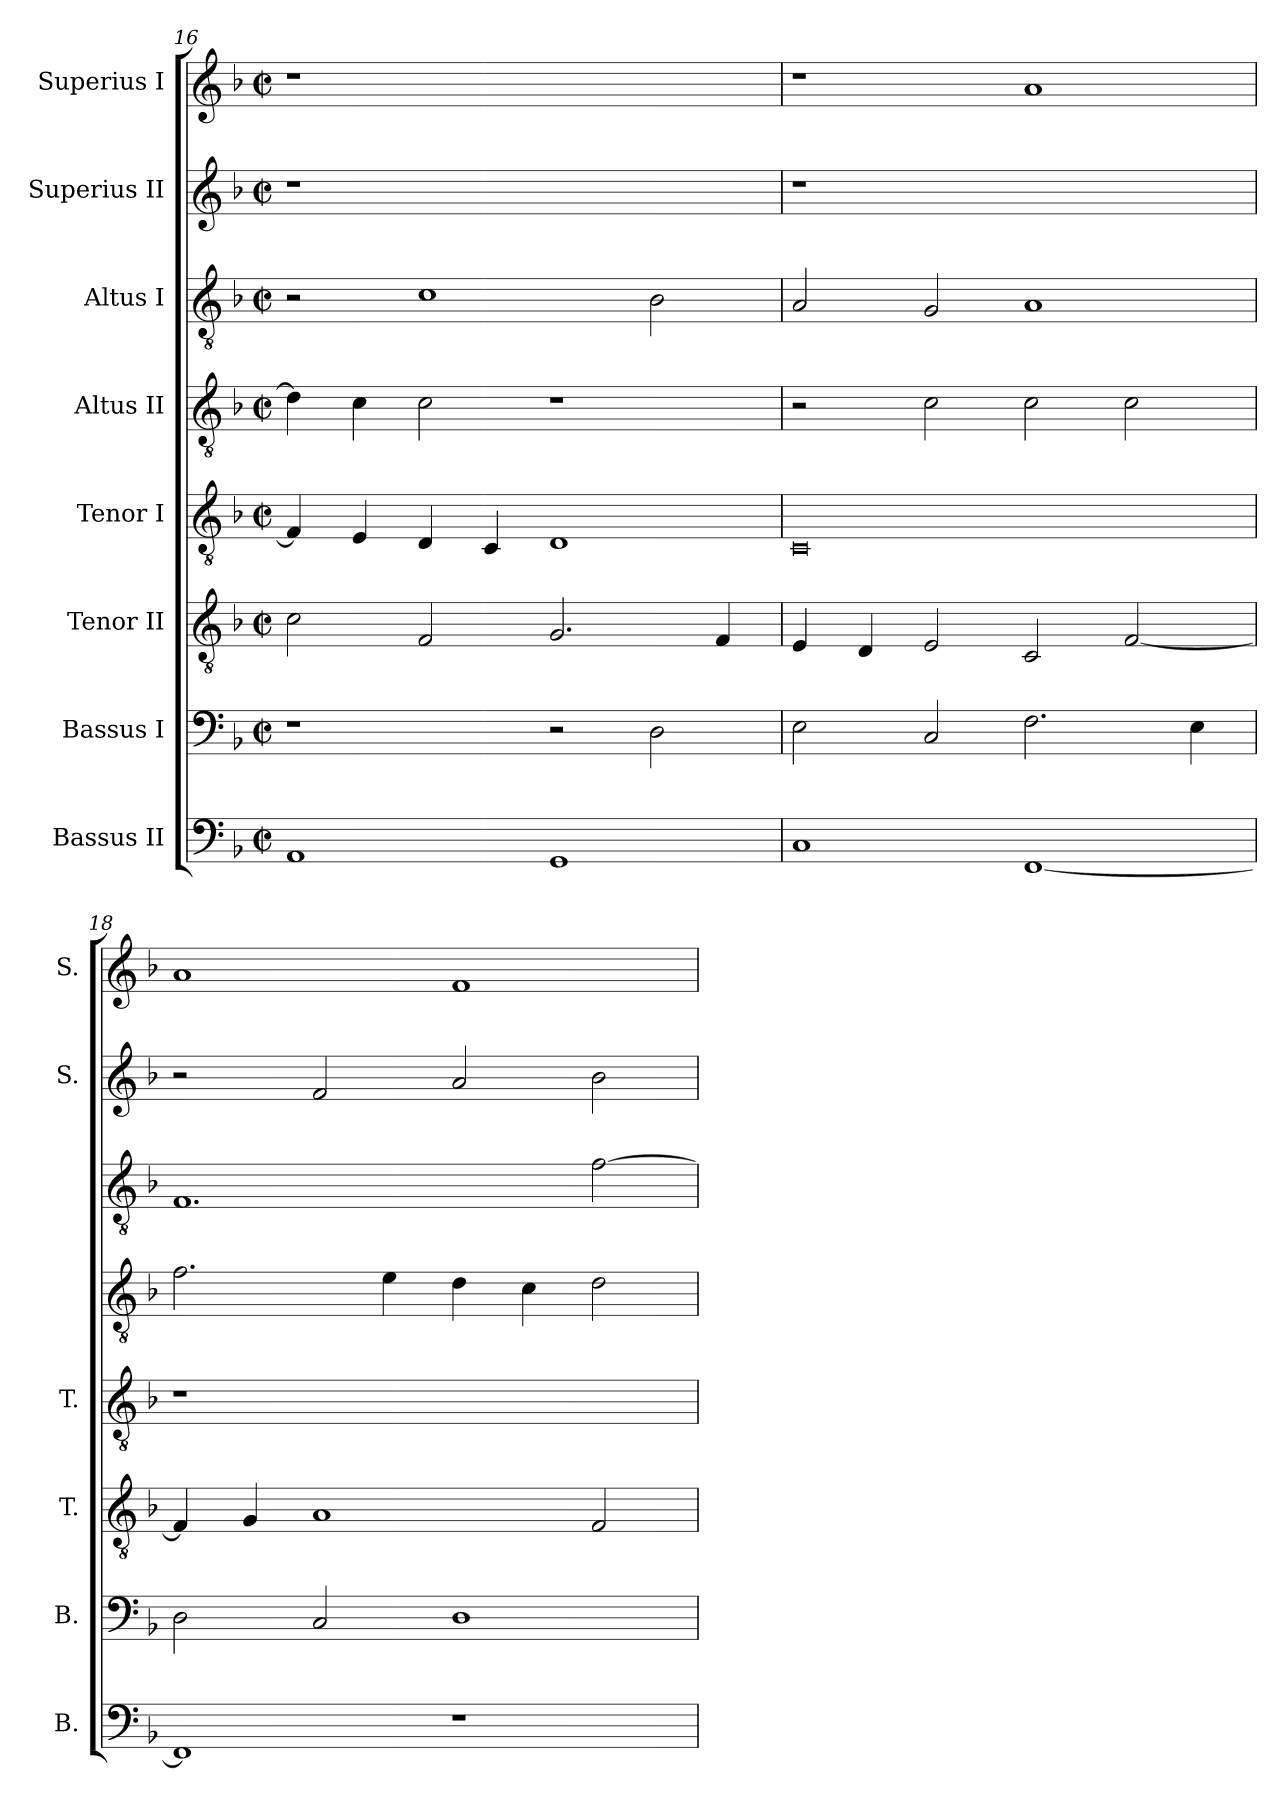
**kern	**kern	**kern	**kern	**kern	**kern	**kern	**kern
*part8	*part7	*part6	*part5	*part4	*part3	*part2	*part1
*staff8	*staff7	*staff6	*staff5	*staff4	*staff3	*staff2	*staff1
*I"Bassus II	*I"Bassus I	*I"Tenor II	*I"Tenor I	*I"Altus II	*I"Altus I	*I"Superius II	*I"Superius I
*I'B.	*I'B.	*I'T.	*I'T.	*	*	*I'S.	*I'S.
*clefF4	*clefF4	*clefGv2	*clefGv2	*clefGv2	*clefGv2	*clefG2	*clefG2
*	*	*ITrd7c12	*ITrd7c12	*ITrd7c12	*ITrd7c12	*	*
*k[b-]	*k[b-]	*k[b-]	*k[b-]	*k[b-]	*k[b-]	*k[b-]	*k[b-]
*F:	*F:	*F:	*F:	*F:	*F:	*F:	*F:
*M2/2	*M2/2	*M2/2	*M2/2	*M2/2	*M2/2	*M2/2	*M2/2
*met(c|)	*met(c|)	*met(c|)	*met(c|)	*met(c|)	*met(c|)	*met(c|)	*met(c|)
=16	=16	=16	=16	=16	=16	=16	=16
!	!	!	!	!	!	!LO:N:vis=1	!LO:N:vis=1
1AAi	1r	2Ci\	4FFi/]	4Di\]	2r	1r	1r
.	.	.	4EEi/	4Ci\	.	.	.
.	.	2FFi/	4DDi/	2Ci\	1Ci	.	.
.	.	.	4CCi/	.	.	.	.
1GGi	2r	2.GGi/	1DDi	1r	.	1ryy	1ryy
.	2Di\	.	.	.	2BB-i\	.	.
.	.	4FFi/	.	.	.	.	.
=17	=17	=17	=17	=17	=17	=17	=17
!	!	!	!	!	!	!LO:N:vis=1	!
1Ci	2Ei\	4EEi/	0CCi	2r	2AAi/	1r	1r
.	.	4DDi/	.	.	.	.	.
.	2Ci/	2EEi/	.	2Ci\	2GGi/	.	.
[<1FFi	2.Fi\	2CCi/	.	2Ci\	1AAi	1ryy	1ai
.	.	[<2FFi/	.	2Ci\	.	.	.
.	4Ei\	.	.	.	.	.	.
!!LO:PB:g=z
=18	=18	=18	=18	=18	=18	=18	=18
!	!	!	!LO:N:vis=1	!	!	!	!
1FFi]	2Di\	4FFi/]	1r	2.Fi\	1.FFi	2r	1ai
.	.	4GGi/	.	.	.	.	.
.	2Ci/	1AAi	.	.	.	2fi/	.
.	.	.	.	4Ei\	.	.	.
1r	1Di	.	1ryy	4Di\	.	2ai/	1fi
.	.	.	.	4Ci\	.	.	.
.	.	2FFi/	.	2Di\	[>2Fi\	2b-i\	.
=	=	=	=	=	=	=	=
*-	*-	*-	*-	*-	*-	*-	*-
